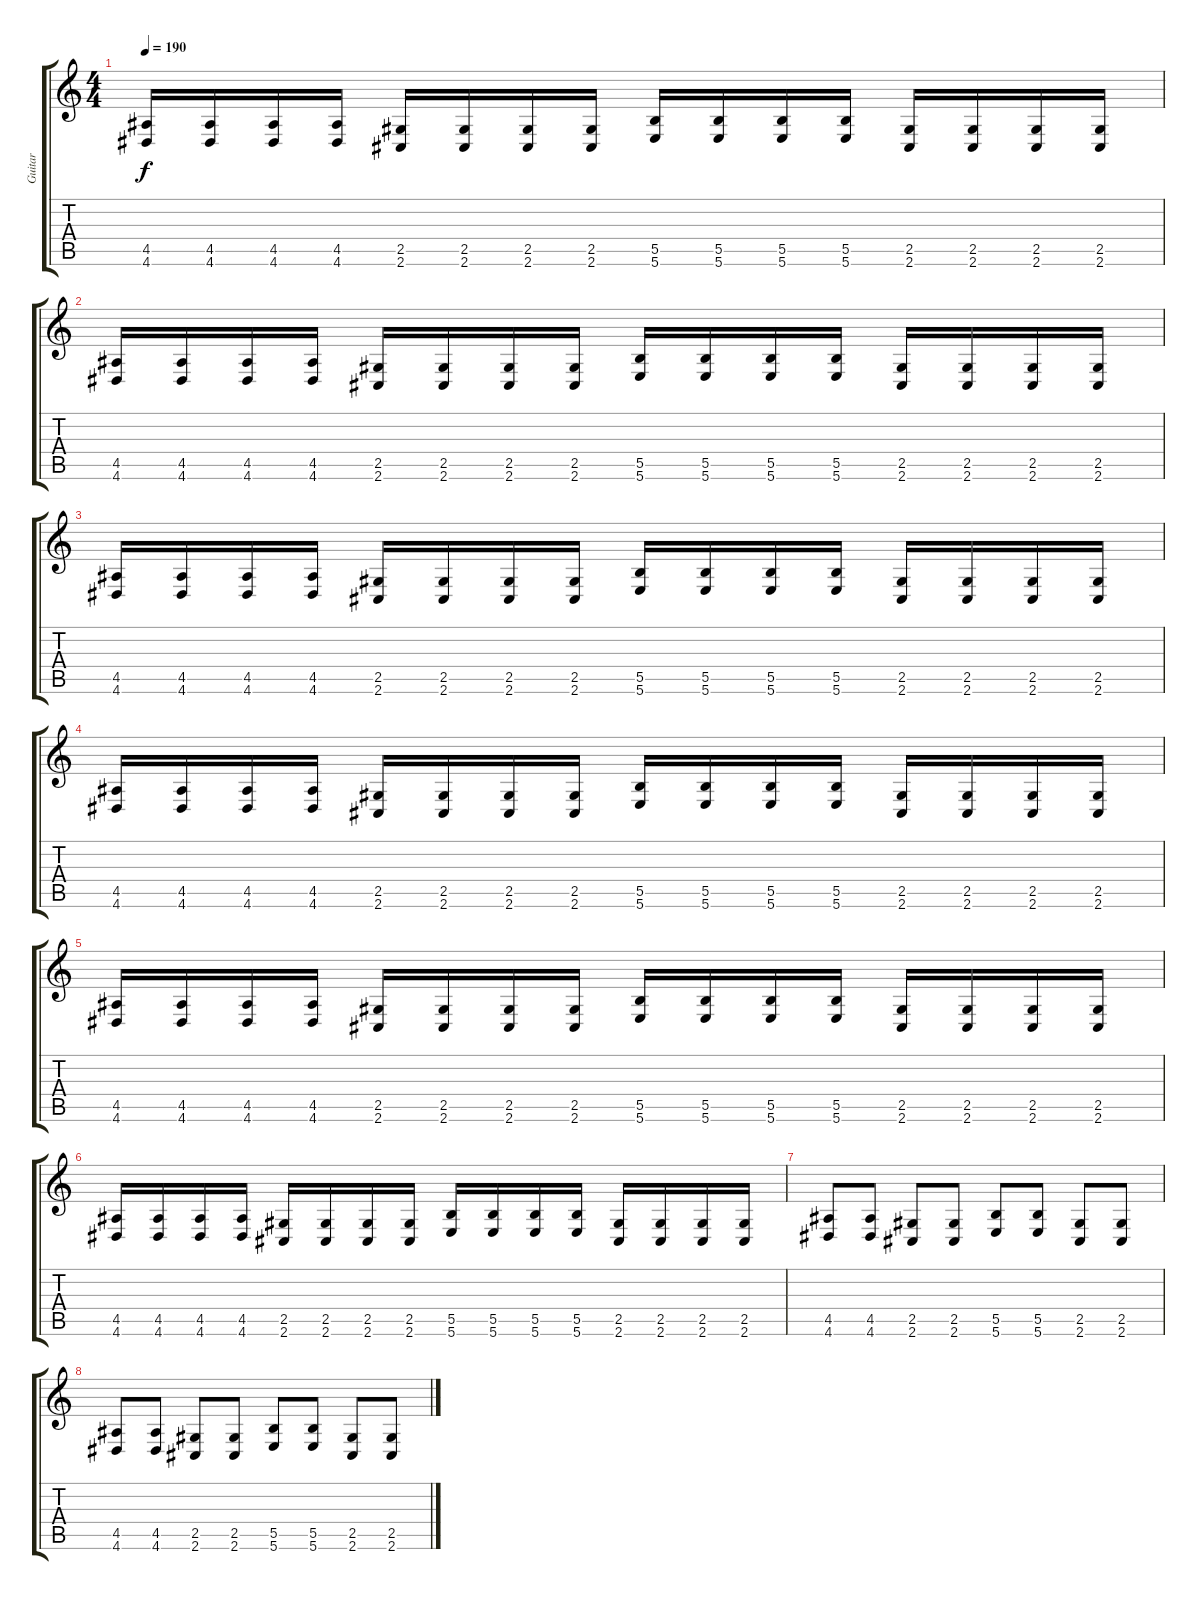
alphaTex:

\track ("Guitar" "Guitar") {instrument overdrivenguitar}
\staff {score tabs}
\tuning (Db4 Ab3 E3 B2 Gb2 B1) {hide}
\ts (4 4)
\tempo 190
\clef g2
\ks c
(4.5 4.6).16{dy f} (4.5 4.6).16 (4.5 4.6).16 (4.5 4.6).16 (2.5 2.6).16 (2.5 2.6).16 (2.5 2.6).16 (2.5 2.6).16 (5.5 5.6).16 (5.5 5.6).16 (5.5 5.6).16 (5.5 5.6).16 (2.5 2.6).16 (2.5 2.6).16 (2.5 2.6).16 (2.5 2.6).16 |
(4.5 4.6).16 (4.5 4.6).16 (4.5 4.6).16 (4.5 4.6).16 (2.5 2.6).16 (2.5 2.6).16 (2.5 2.6).16 (2.5 2.6).16 (5.5 5.6).16 (5.5 5.6).16 (5.5 5.6).16 (5.5 5.6).16 (2.5 2.6).16 (2.5 2.6).16 (2.5 2.6).16 (2.5 2.6).16 |
(4.5 4.6).16 (4.5 4.6).16 (4.5 4.6).16 (4.5 4.6).16 (2.5 2.6).16 (2.5 2.6).16 (2.5 2.6).16 (2.5 2.6).16 (5.5 5.6).16 (5.5 5.6).16 (5.5 5.6).16 (5.5 5.6).16 (2.5 2.6).16 (2.5 2.6).16 (2.5 2.6).16 (2.5 2.6).16 |
(4.5 4.6).16 (4.5 4.6).16 (4.5 4.6).16 (4.5 4.6).16 (2.5 2.6).16 (2.5 2.6).16 (2.5 2.6).16 (2.5 2.6).16 (5.5 5.6).16 (5.5 5.6).16 (5.5 5.6).16 (5.5 5.6).16 (2.5 2.6).16 (2.5 2.6).16 (2.5 2.6).16 (2.5 2.6).16 |
(4.5 4.6).16 (4.5 4.6).16 (4.5 4.6).16 (4.5 4.6).16 (2.5 2.6).16 (2.5 2.6).16 (2.5 2.6).16 (2.5 2.6).16 (5.5 5.6).16 (5.5 5.6).16 (5.5 5.6).16 (5.5 5.6).16 (2.5 2.6).16 (2.5 2.6).16 (2.5 2.6).16 (2.5 2.6).16 |
(4.5 4.6).16 (4.5 4.6).16 (4.5 4.6).16 (4.5 4.6).16 (2.5 2.6).16 (2.5 2.6).16 (2.5 2.6).16 (2.5 2.6).16 (5.5 5.6).16 (5.5 5.6).16 (5.5 5.6).16 (5.5 5.6).16 (2.5 2.6).16 (2.5 2.6).16 (2.5 2.6).16 (2.5 2.6).16 |
(4.5 4.6).8 (4.5 4.6).8 (2.5 2.6).8 (2.5 2.6).8 (5.5 5.6).8 (5.5 5.6).8 (2.5 2.6).8 (2.5 2.6).8 |
(4.5 4.6).8 (4.5 4.6).8 (2.5 2.6).8 (2.5 2.6).8 (5.5 5.6).8 (5.5 5.6).8 (2.5 2.6).8 (2.5 2.6).8
